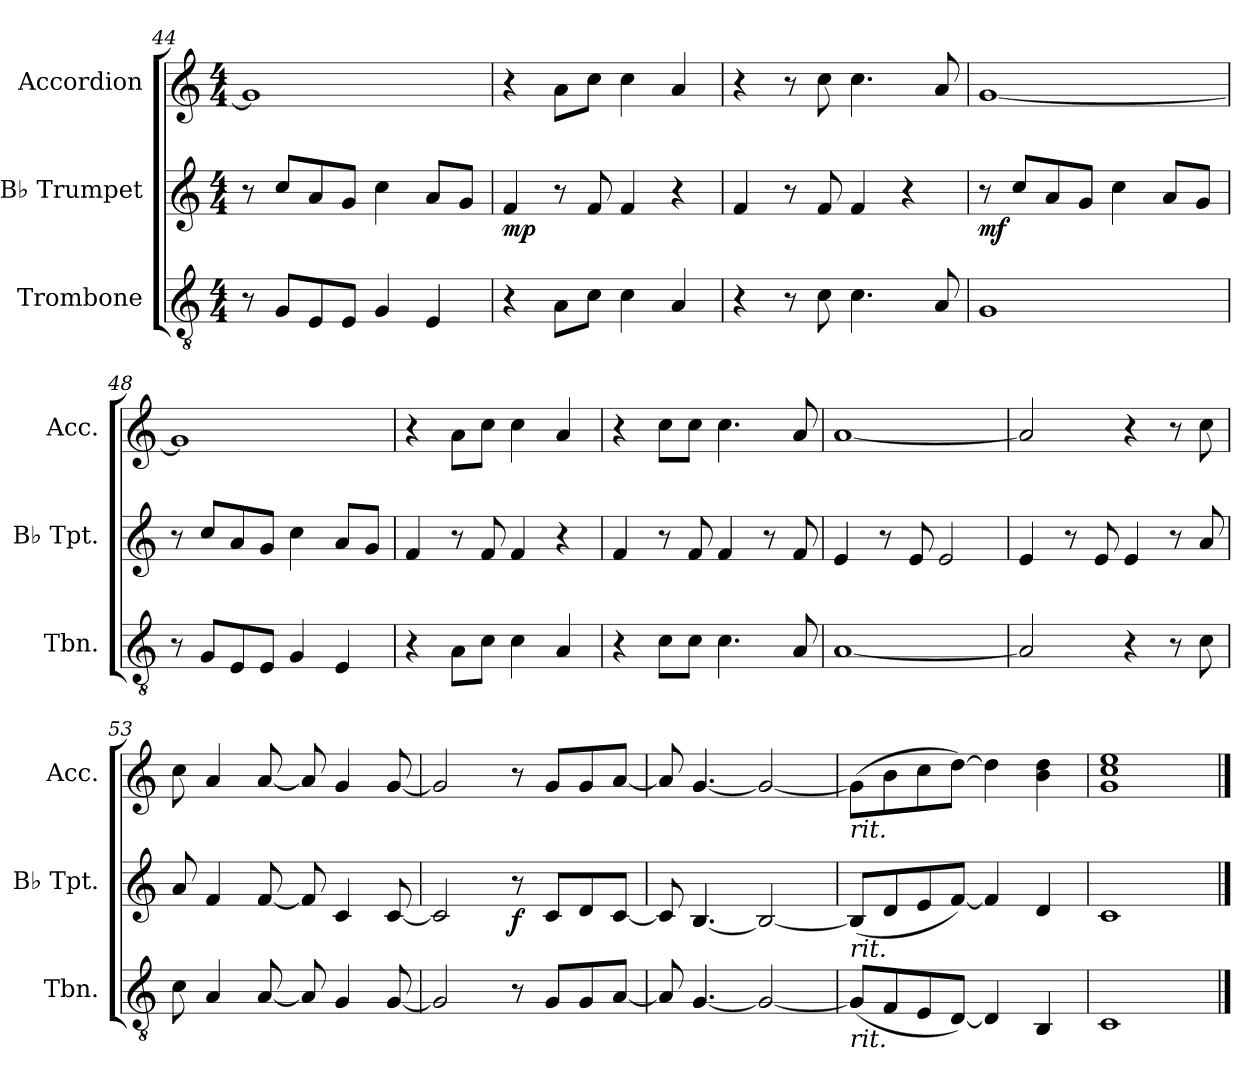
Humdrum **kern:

**kern	**kern	**dynam	**kern
*part3	*part2	*part2	*part1
*staff3	*staff2	*staff2	*staff1
*I"Trombone	*I"B♭ Trumpet	*	*I"Accordion
*I'Tbn.	*I'B♭ Tpt.	*	*I'Acc.
*clefGv2	*clefG2	*	*clefG2
*ITrd1c2	*ITrd1c2	*	*
*k[b-e-]	*k[b-e-]	*	*k[]
*M4/4	*M4/4	*	*M4/4
=44	=44	=44	=44
8r	8r	.	1g]
8FL	8b-L	.	.
8D	8g	.	.
8DJ	8fJ	.	.
4F	4b-	.	.
4D	8gL	.	.
.	8fJ	.	.
=45	=45	=45	=45
!	!	!LO:DY:b	!
4r	4e-	mp	4r
8GL	8r	.	8aL
8B-J	8e-	.	8ccJ
4B-	4e-	.	4cc
4G	4r	.	4a
=46	=46	=46	=46
4r	4e-	.	4r
8r	8r	.	8r
8B-	8e-	.	8cc
4.B-	4e-	.	4.cc
.	4r	.	.
8G	.	.	8a
=47	=47	=47	=47
!	!	!LO:DY:b	!
1F	8r	mf	[1g
.	8b-L	.	.
.	8g	.	.
.	8fJ	.	.
.	4b-	.	.
.	8gL	.	.
.	8fJ	.	.
=48	=48	=48	=48
8r	8r	.	1g]
8FL	8b-L	.	.
8D	8g	.	.
8DJ	8fJ	.	.
4F	4b-	.	.
4D	8gL	.	.
.	8fJ	.	.
=49	=49	=49	=49
4r	4e-	.	4r
8GL	8r	.	8aL
8B-J	8e-	.	8ccJ
4B-	4e-	.	4cc
4G	4r	.	4a
=50	=50	=50	=50
4r	4e-	.	4r
8B-L	8r	.	8ccL
8B-J	8e-	.	8ccJ
4.B-	4e-	.	4.cc
.	8r	.	.
8G	8e-	.	8a
=51	=51	=51	=51
[1G	4d	.	[1a
.	8r	.	.
.	8d	.	.
.	2d	.	.
=52	=52	=52	=52
2G]	4d	.	2a]
.	8r	.	.
.	8d	.	.
4r	4d	.	4r
8r	8r	.	8r
8B-	8g	.	8cc
=53	=53	=53	=53
8B-	8g	.	8cc
4G	4e-	.	4a
[8G	[8e-	.	[8a
8G]	8e-]	.	8a]
4F	4B-	.	4g
[8F	[8B-	.	[8g
=54	=54	=54	=54
2F]	2B-]	.	2g]
!	!	!LO:DY:b	!
8r	8r	f	8r
8FL	8B-L	.	8gL
8F	8c	.	8g
[8GJ	[8B-J	.	[8aJ
=55	=55	=55	=55
8G]	8B-]	.	8a]
[4.F	[4.A	.	[4.g
2F_	2A_	.	2g_
=56	=56	=56	=56
!	!	!	!LO:TX:b:i:t=rit.
!	!LO:TX:b:i:t=rit.	!	!
!LO:TX:b:i:t=rit.	!	!	!
(<8FL]	(<8AL]	.	(>8gL]
8E-	8c	.	8b
8D	8d	.	8cc
[8CJ)	[8e-J)	.	[8ddJ)
4C]	4e-]	.	4dd]
4AA	4c	.	4b 4dd
=57	=57	=57	=57
1BB-	1B-	.	1g 1cc 1ee
==	==	==	==
*-	*-	*-	*-
